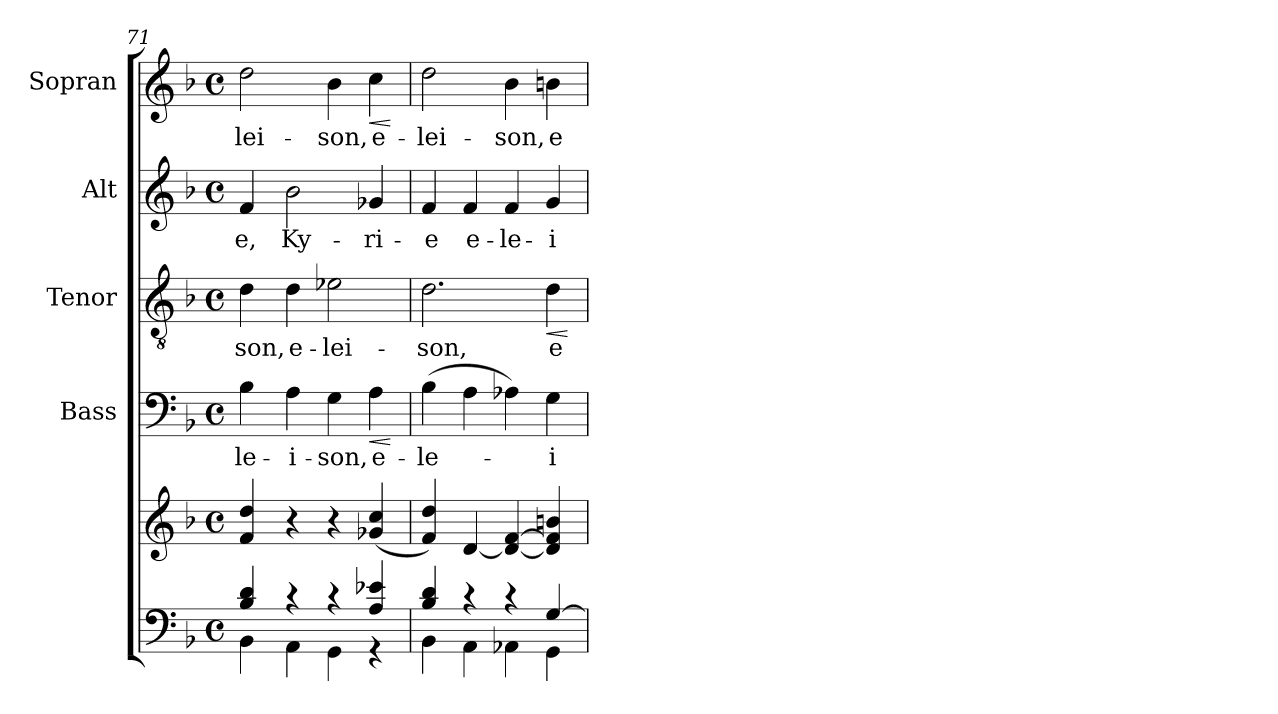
**kern	**kern	**kern	**text	**dynam	**kern	**text	**dynam	**kern	**text	**kern	**text	**dynam
*part5	*part5	*part4	*part4	*part4	*part3	*part3	*part3	*part2	*part2	*part1	*part1	*part1
*staff6	*staff5	*staff4	*staff4	*staff4	*staff3	*staff3	*staff3	*staff2	*staff2	*staff1	*staff1	*staff1
*	*	*I"Bass	*	*	*I"Tenor	*	*	*I"Alt	*	*I"Sopran	*	*
*	*	*I'B.	*	*	*I'T.	*	*	*I'A.	*	*I'S.	*	*
*clefF4	*clefG2	*clefF4	*	*	*clefGv2	*	*	*clefG2	*	*clefG2	*	*
*k[b-]	*k[b-]	*k[b-]	*	*	*k[b-]	*	*	*k[b-]	*	*k[b-]	*	*
*F:	*F:	*F:	*	*	*F:	*	*	*F:	*	*F:	*	*
*M4/4	*M4/4	*M4/4	*	*	*M4/4	*	*	*M4/4	*	*M4/4	*	*
*met(c)	*met(c)	*met(c)	*	*	*met(c)	*	*	*met(c)	*	*met(c)	*	*
=71	=71	=71	=71	=71	=71	=71	=71	=71	=71	=71	=71	=71
*^	*	*	*	*	*	*	*	*	*	*	*	*
!	!	!	!	!LO:LY:b	!	!	!LO:LY:b	!	!	!LO:LY:b	!	!LO:LY:b	!
4B-/ 4d/	4BB-\	4f/ 4dd/	4B-\	-le-	.	4d\	-son,	.	4f/	-e,	2dd\	-lei-	.
!	!	!	!	!LO:LY:b	!	!	!LO:LY:b	!	!	!LO:LY:b	!	!	!
4rc	4AA\	4r	4A\	-i-	.	4d\	e-	.	2b-\	Ky-	.	.	.
!	!	!	!	!LO:LY:b	!	!	!LO:LY:b	!	!	!	!	!LO:LY:b	!
4rc	4GG\	4r	4G\	-son,	.	2e-X\	-lei-	.	.	.	4b-\	-son,	.
!	!	!	!	!LO:LY:b	!LO:HP:b	!	!	!	!	!LO:LY:b	!	!LO:LY:b	!LO:HP:b
4A/ 4e-X/	4rGG	(4g-X/ 4cc/	4A\	e-	<	.	.	.	4g-X/	-ri-	4cc\	e-	<
*v	*v	*	*	*	*	*	*	*	*	*	*	*	*
.	.	.	.	[	.	.	.	.	.	.	.	[
=72	=72	=72	=72	=72	=72	=72	=72	=72	=72	=72	=72	=72
*^	*	*	*	*	*	*	*	*	*	*	*	*
!	!	!	!	!LO:LY:b	!	!	!LO:LY:b	!	!	!LO:LY:b	!	!LO:LY:b	!
4B-/ 4d/	4BB-\	4f/ 4dd/)	(>4B-\	-le-	.	2.d\	-son,	.	4f/	-e	2dd\	-lei-	.
!	!	!	!	!	!	!	!	!	!	!LO:LY:b	!	!	!
4rc	4AA\	[4d/	4A\	.	.	.	.	.	4f/	e-	.	.	.
!	!	!	!	!	!	!	!	!	!	!LO:LY:b	!	!LO:LY:b	!
4rc	4AA-X\	4d/_ [4f/	4A-X\)	.	.	.	.	.	4f/	-le-	4b-\	-son,	.
!	!	!	!	!LO:LY:b	!	!	!LO:LY:b	!LO:HP:b	!	!LO:LY:b	!	!LO:LY:b	!
[>4G/	4GG\	4d/] 4f/] 4bn/	4G\	-i-	.	4d\	e-	<	4g/	-i-	4bn\	e-	.
*v	*v	*	*	*	*	*	*	*	*	*	*	*	*
.	.	.	.	.	.	.	[	.	.	.	.	.
=	=	=	=	=	=	=	=	=	=	=	=	=
*-	*-	*-	*-	*-	*-	*-	*-	*-	*-	*-	*-	*-
